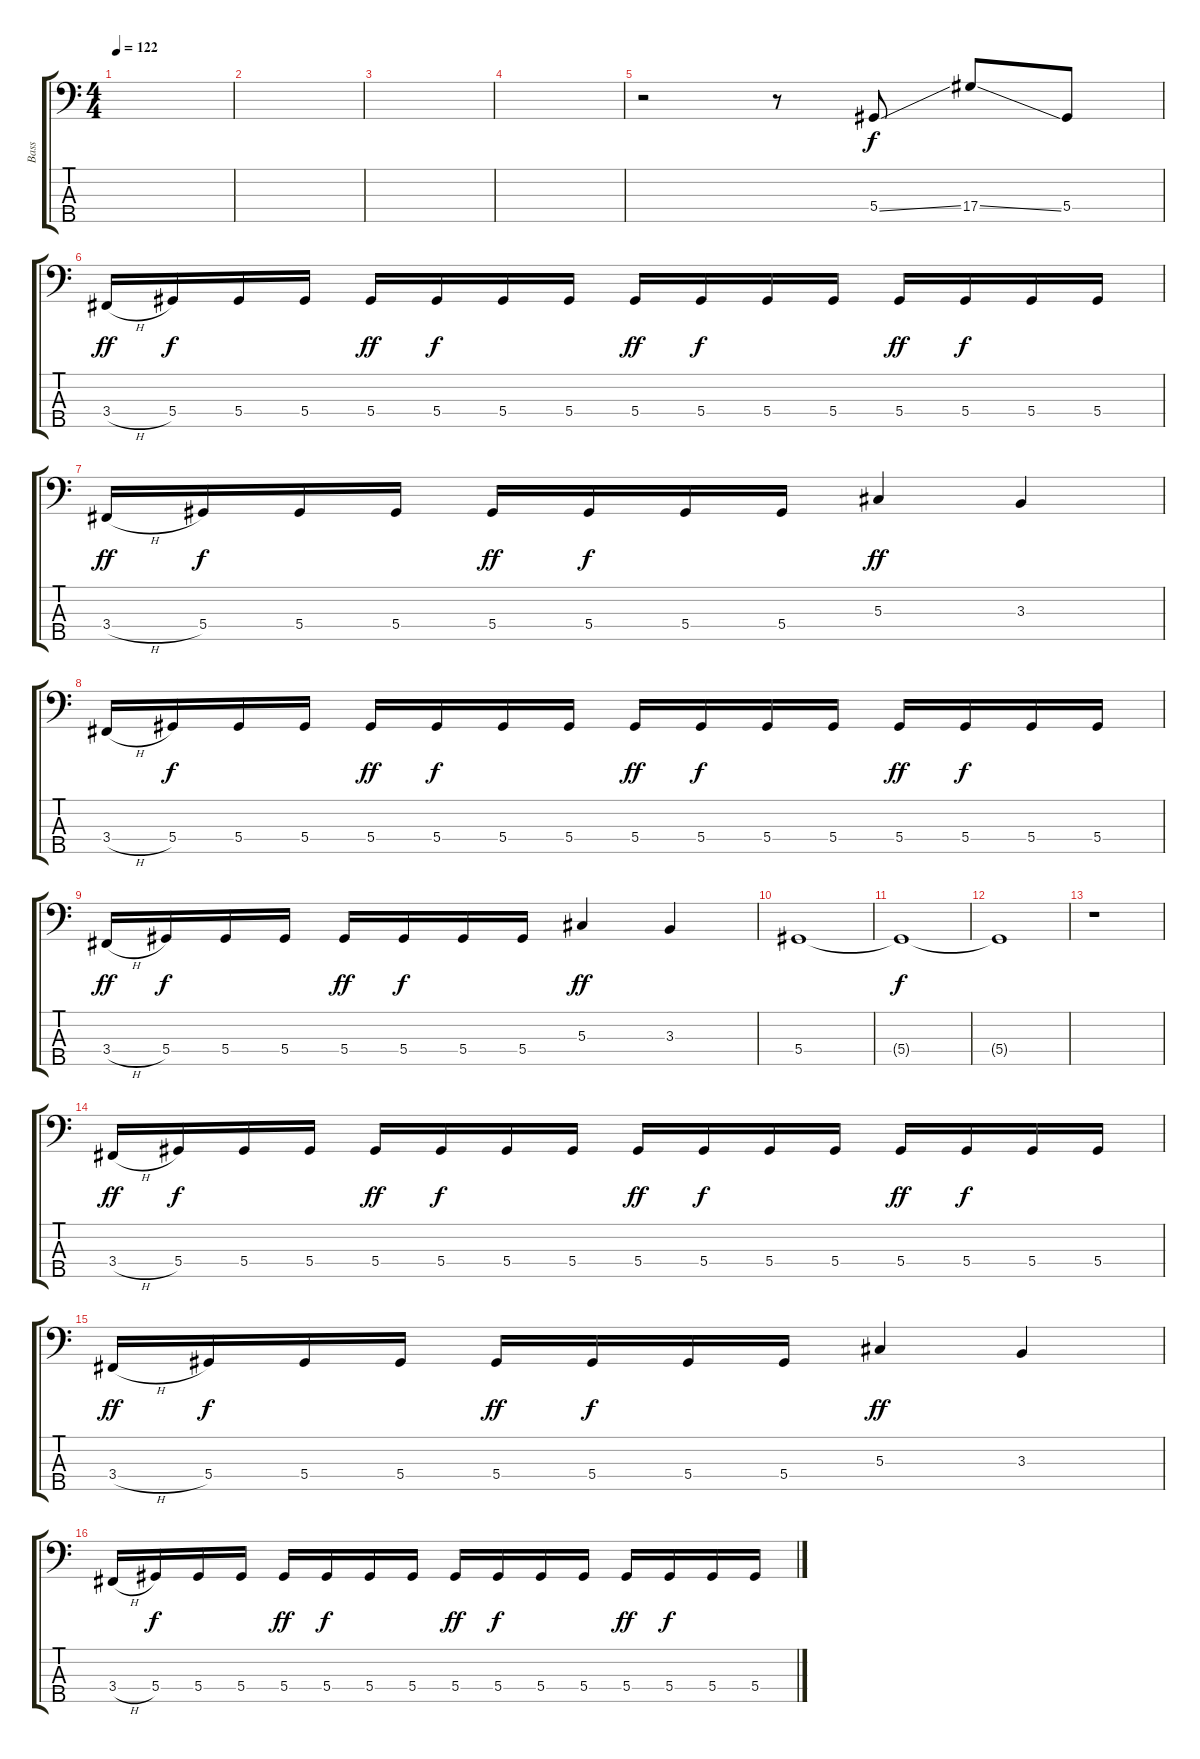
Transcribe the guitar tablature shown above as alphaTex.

\track ("Bass" "Bass") {instrument electricbassfinger}
\staff {score tabs}
\tuning (Gb2 Db2 Ab1 Eb1 Bb0) {hide}
\ts (4 4)
\tempo 122
\clef f4
\ks c
|
|
|
|
r.2 r.8 5.4{ss}.8 17.4{ss}.8{dy f} 5.4.8 |
3.4{h}.16{dy ff} 5.4.16{dy f} 5.4.16 5.4.16 5.4.16{dy ff} 5.4.16{dy f} 5.4.16 5.4.16 5.4.16{dy ff} 5.4.16{dy f} 5.4.16 5.4.16 5.4.16{dy ff} 5.4.16{dy f} 5.4.16 5.4.16 |
3.4{h}.16{dy ff} 5.4.16{dy f} 5.4.16 5.4.16 5.4.16{dy ff} 5.4.16{dy f} 5.4.16 5.4.16 5.3.4{dy ff} 3.3.4 |
3.4{h}.16 5.4.16{dy f} 5.4.16 5.4.16 5.4.16{dy ff} 5.4.16{dy f} 5.4.16 5.4.16 5.4.16{dy ff} 5.4.16{dy f} 5.4.16 5.4.16 5.4.16{dy ff} 5.4.16{dy f} 5.4.16 5.4.16 |
3.4{h}.16{dy ff} 5.4.16{dy f} 5.4.16 5.4.16 5.4.16{dy ff} 5.4.16{dy f} 5.4.16 5.4.16 5.3.4{dy ff} 3.3.4 |
5.4.1 |
5.4{t}.1{dy f} |
5.4{t}.1 |
r.1 |
3.4{h}.16{dy ff} 5.4.16{dy f} 5.4.16 5.4.16 5.4.16{dy ff} 5.4.16{dy f} 5.4.16 5.4.16 5.4.16{dy ff} 5.4.16{dy f} 5.4.16 5.4.16 5.4.16{dy ff} 5.4.16{dy f} 5.4.16 5.4.16 |
3.4{h}.16{dy ff} 5.4.16{dy f} 5.4.16 5.4.16 5.4.16{dy ff} 5.4.16{dy f} 5.4.16 5.4.16 5.3.4{dy ff} 3.3.4 |
3.4{h}.16 5.4.16{dy f} 5.4.16 5.4.16 5.4.16{dy ff} 5.4.16{dy f} 5.4.16 5.4.16 5.4.16{dy ff} 5.4.16{dy f} 5.4.16 5.4.16 5.4.16{dy ff} 5.4.16{dy f} 5.4.16 5.4.16
